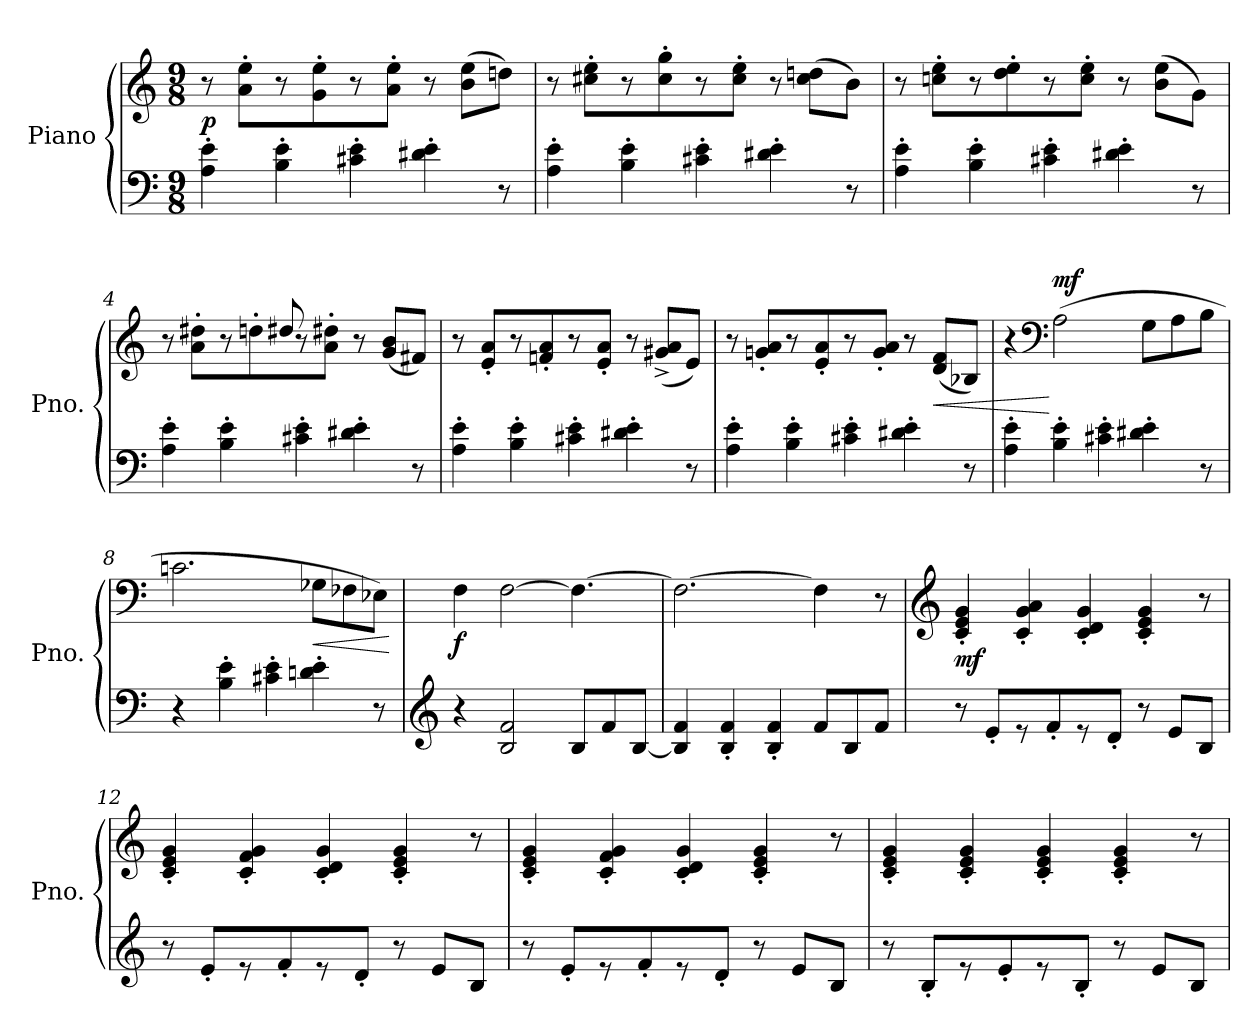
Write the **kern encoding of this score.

**kern	**kern	**dynam
*part1	*part1	*part1
*staff2	*staff1	*staff1/2
*I"Piano	*	*
*I'Pno.	*	*
*clefF4	*clefG2	*
*k[]	*k[]	*
*M9/8	*M9/8	*
*MM200	*MM200	*
=1	=1	=1
!	!	!LO:DY:a=2
4A\' 4e\'	8r	p
.	8a\' 8ee\'L	.
4B\' 4e\'	8r	.
.	8g\' 8ee\'	.
4c#X\' 4e\'	8r	.
.	8a\' 8ee\'J	.
4d#X\' 4e\'	8r	.
.	(>8b\ 8ee\L	.
8r	8ddn\J)	.
=2	=2	=2
4A\' 4e\'	8r	.
.	8cc#X\' 8ee\'L	.
4B\' 4e\'	8r	.
.	8cc#\' 8gg\'	.
4c#X\' 4e\'	8r	.
.	8cc#\' 8ee\'J	.
4d#X\' 4e\'	8r	.
.	(>8cc#\ 8ddn\L	.
8r	8b\J)	.
=3	=3	=3
4A\' 4e\'	8r	.
.	8ccn\' 8ee\'L	.
4B\' 4e\'	8r	.
.	8dd\' 8ee\'	.
4c#X\' 4e\'	8r	.
.	8cc\' 8ee\'J	.
4d#X\' 4e\'	8r	.
.	(>8b\ 8ee\L	.
8r	8g\J)	.
!!LO:LB:g=z
=4	=4	=4
*	*^	*
4A\' 4e\'	8r	4.ryy	.
.	8a\' 8dd#X\'L	.	.
4B\' 4e\'	8r	.	.
.	8ddn'\	8dd#X/	.
4c#X\' 4e\'	8r	8ryy	.
.	8a\' 8dd#X\'J	8ryy	.
4d#X\' 4e\'	8r	4ryy	.
.	(<8g/ 8b/L	.	.
8r	8f#X/J)	8ryy	.
*	*v	*v	*
=5	=5	=5
4A\' 4e\'	8r	.
.	8e/' 8a/'L	.
4B\' 4e\'	8r	.
.	8fn/' 8a/'	.
4c#X\' 4e\'	8r	.
.	8e/' 8a/'J	.
4d#X\' 4e\'	8r	.
.	(<8g#X/^ 8a/^L	.
8r	8e/J)	.
=6	=6	=6
4A\' 4e\'	8r	.
.	8gn/' 8a/'L	.
4B\' 4e\'	8r	.
.	8e/' 8a/'	.
4c#X\' 4e\'	8r	.
.	8g/' 8a/'J	.
4d#X\' 4e\'	8r	.
!	!	!LO:HP:b
.	(<8d/ 8f/L	<
8r	8B-X/J)	.
!!LO:LB:g=z
=7	=7	=7
4A\' 4e\'	4r	.
*	*clefF4	*
!	!	!LO:DY:n=1:a
4B\' 4e\'	(>2A\	[ mf
4c#X\' 4e\'	.	.
4d#X\' 4e\'	8G\L	.
.	8A\	.
8r	8B\J	.
=8	=8	=8
4r	2.cn\	.
4B\' 4e\'	.	.
4c#X\' 4e\'	.	.
!	!	!LO:HP:b
4dn\' 4e\'	8G-X\L	<
.	8F-X\	.
8r	8E-X\J)	.
.	.	[
=9	=9	=9
*clefG2	*	*
!	!	!LO:DY:b
4r	4F\	f
2B/ 2f/	[2F\	.
8B/L	4.F\_	.
8f/	.	.
[8B/J	.	.
=10	=10	=10
4B/] 4f/	2.F\_	.
4B/' 4f/'	.	.
4B/' 4f/'	.	.
8f/L	4F\]	.
8B/	.	.
8f/J	8r	.
!!LO:LB:g=z
=11	=11	=11
*	*clefG2	*
!	!	!LO:DY:b
8r	4c/' 4e/' 4g/'	mf
8e'/L	.	.
8r	4c/' 4g/' 4a/'	.
8f'/	.	.
8r	4c/' 4d/' 4g/'	.
8d'/J	.	.
8r	4c/' 4e/' 4g/'	.
8e/L	.	.
8B/J	8r	.
=12	=12	=12
8r	4c/' 4e/' 4g/'	.
8e'/L	.	.
8r	4c/' 4f/' 4g/'	.
8f'/	.	.
8r	4c/' 4d/' 4g/'	.
8d'/J	.	.
8r	4c/' 4e/' 4g/'	.
8e/L	.	.
8B/J	8r	.
=13	=13	=13
8r	4c/' 4e/' 4g/'	.
8e'/L	.	.
8r	4c/' 4f/' 4g/'	.
8f'/	.	.
8r	4c/' 4d/' 4g/'	.
8d'/J	.	.
8r	4c/' 4e/' 4g/'	.
8e/L	.	.
8B/J	8r	.
=14	=14	=14
8r	4c/' 4e/' 4g/'	.
8B'/L	.	.
8r	4c/' 4e/' 4g/'	.
8e'/	.	.
8r	4c/' 4e/' 4g/'	.
8B'/J	.	.
8r	4c/' 4e/' 4g/'	.
8e/L	.	.
8B/J	8r	.
=	=	=
*-	*-	*-
